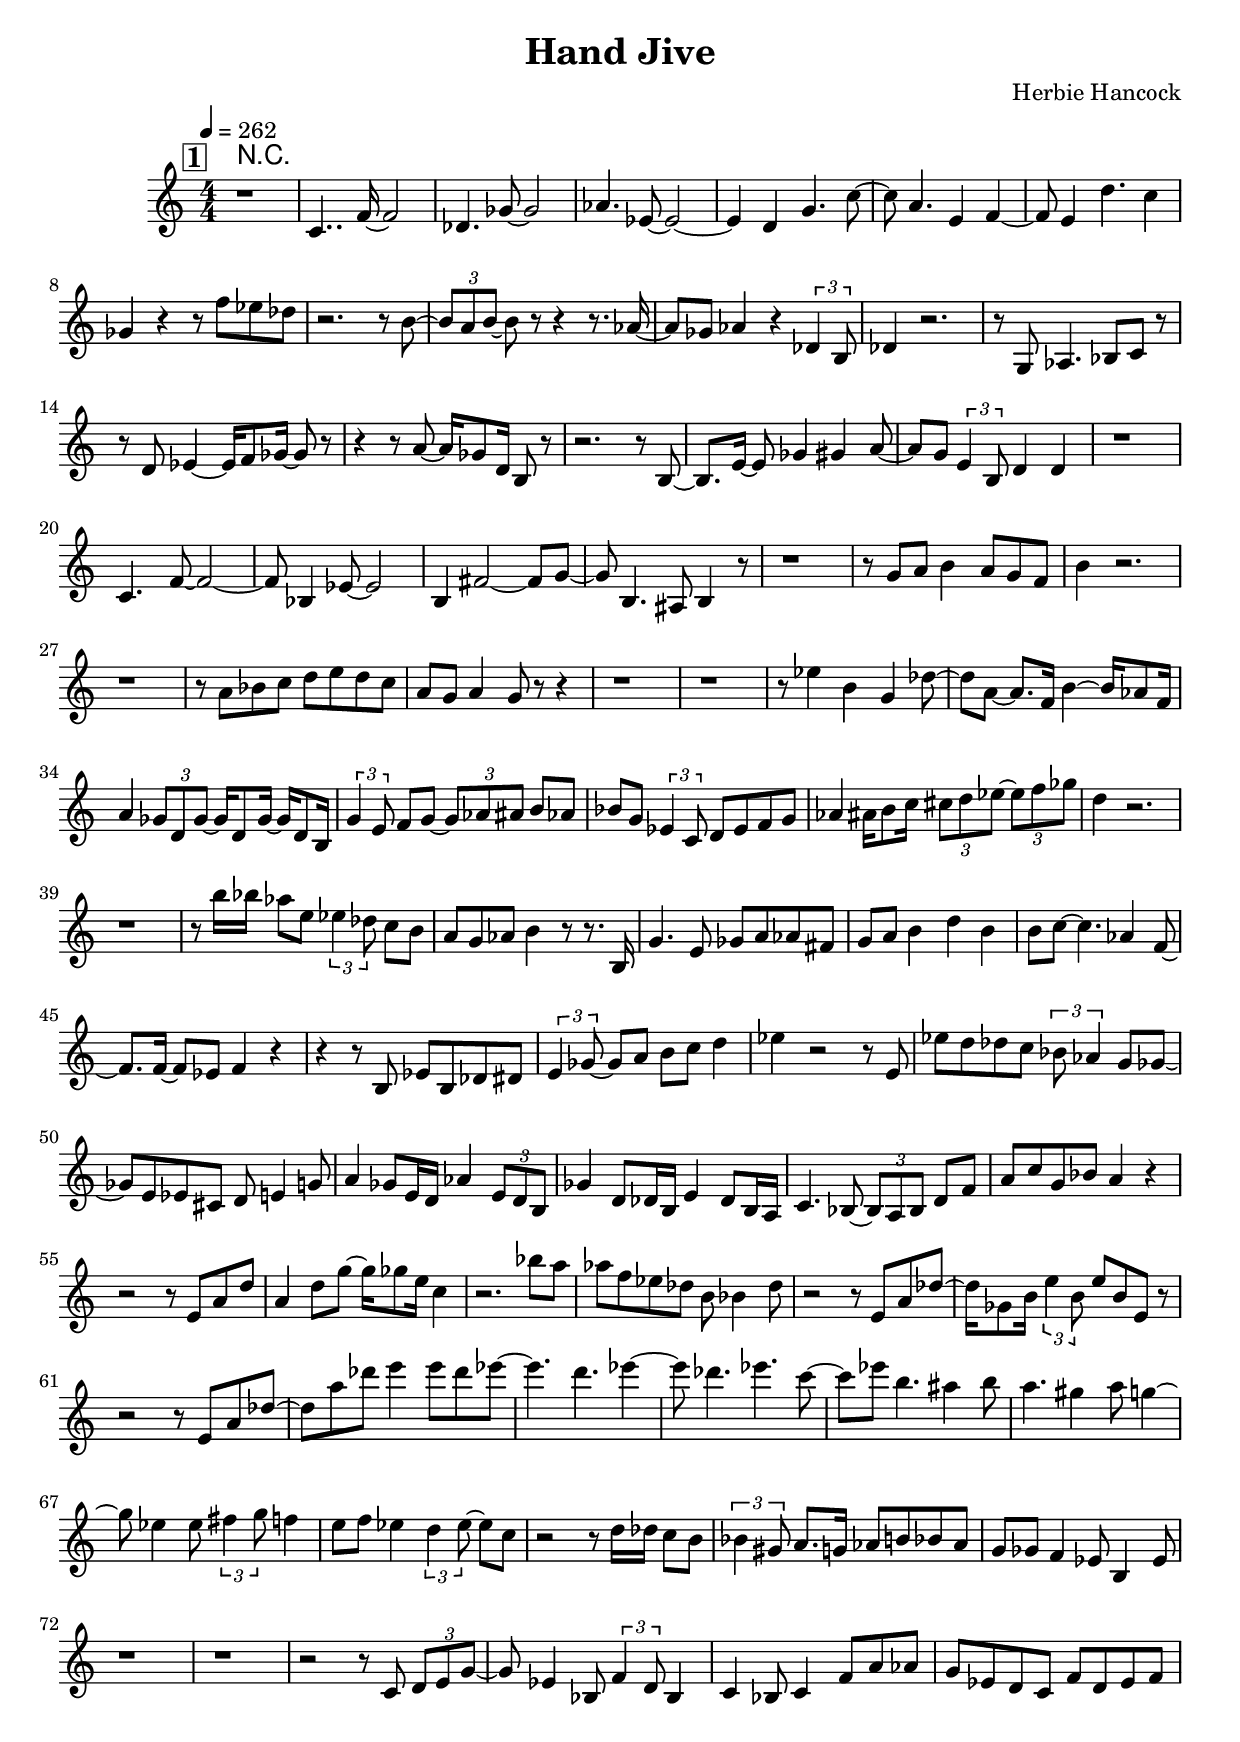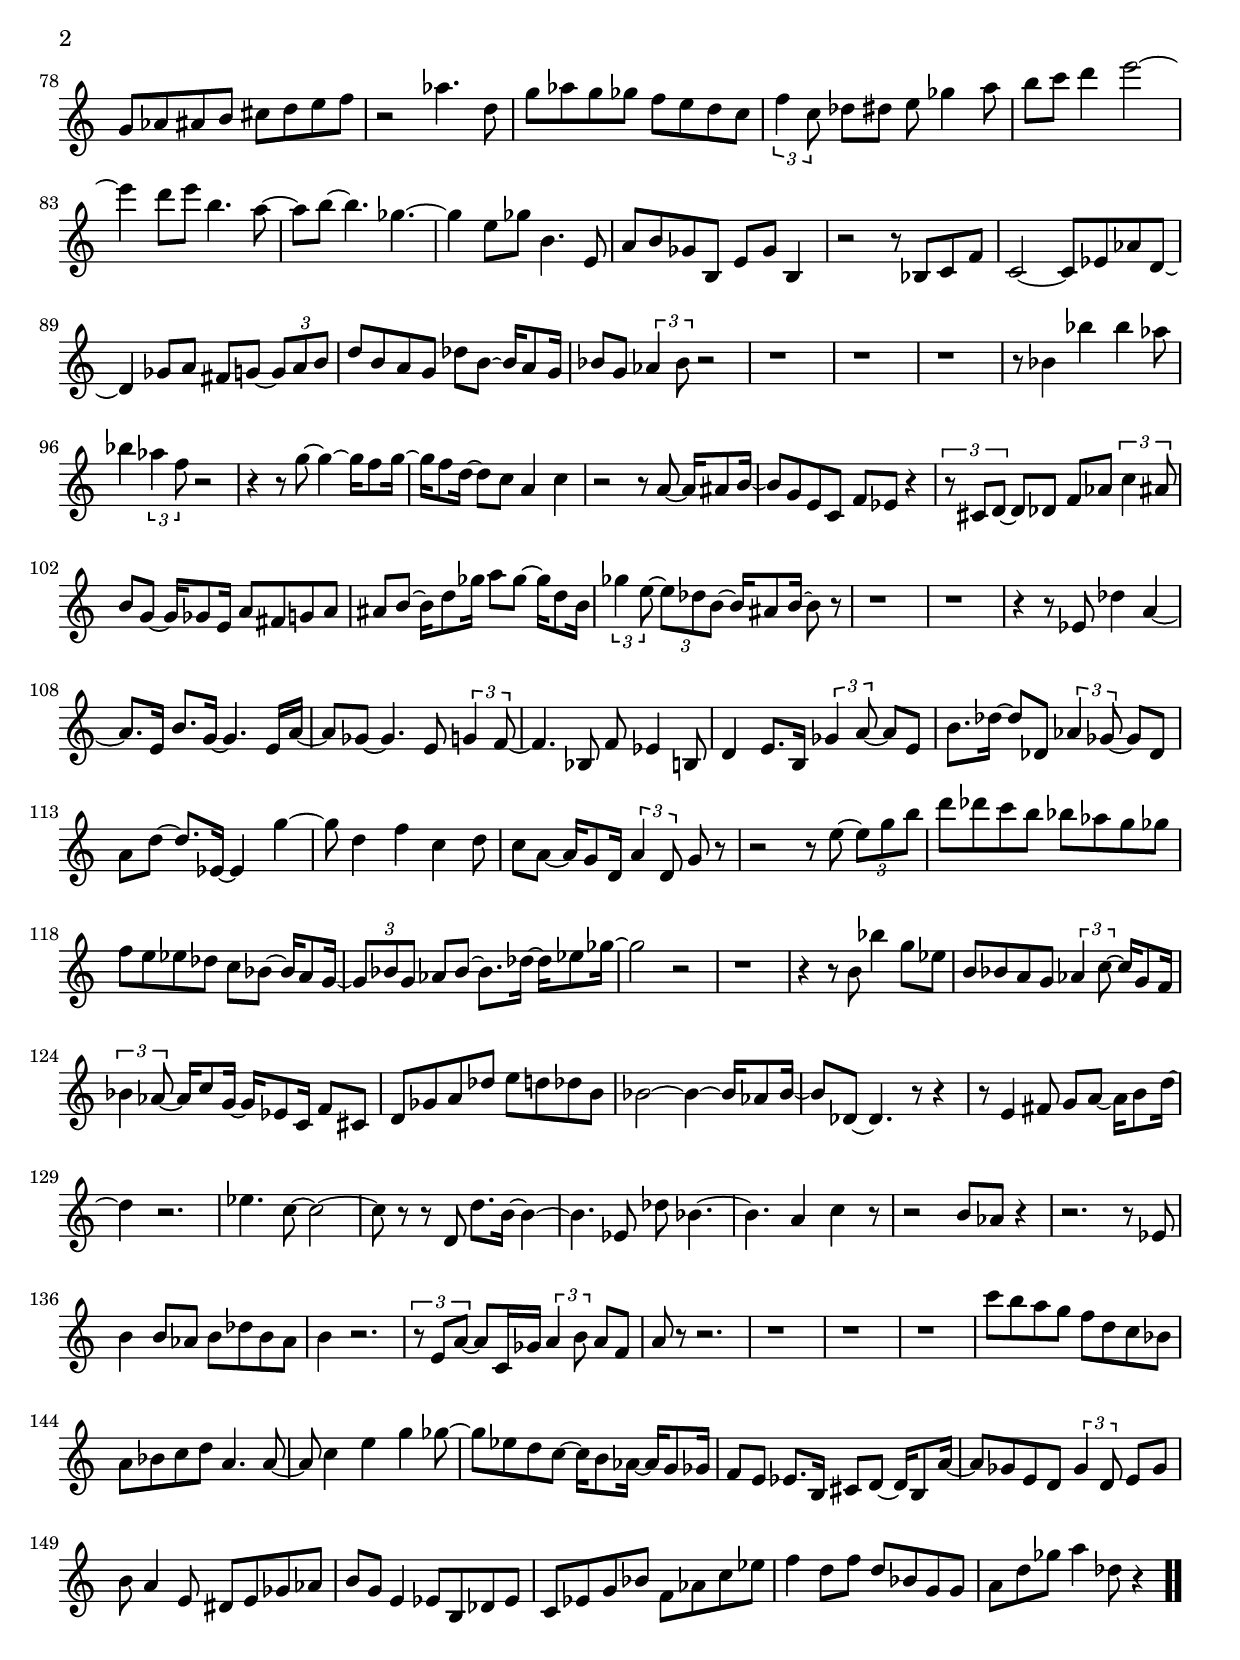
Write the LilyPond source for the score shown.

\version "2.13.2"

#(ly:set-option 'point-and-click #f)

\header {
  title = "Hand Jive"
  composer = "Herbie Hancock"
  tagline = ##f
}
global =
{
    \override Staff.TimeSignature #'style = #'()
    \time 4/4
    \clef "treble"
    \key c \major
    \override Rest #'direction = #'0
    \override MultiMeasureRest #'staff-position = #0
}
\score
{
<<
    \transpose c' c'

    \new ChordNames { \chords {
      \set majorSevenSymbol = \markup { "maj7" }
      \set minorChordModifier = \markup { \char ##x2013 }
      
      | r1
      }
      }

    \new Staff
    <<
    \transpose c' c'

    {
      \global
  		%\override Score.MetronomeMark #'transparent = ##t
  		%\override Score.MetronomeMark #'stencil = ##f
  		
  		\override HorizontalBracket #'direction = #UP
  		\override HorizontalBracket #'bracket-flare = #'(0 . 0)
  		
  		\override TextSpanner #'dash-fraction = #1.0
  		\override TextSpanner #'bound-details #'left #'text = \markup{ \concat{\draw-line #'(0 . -1.0) \draw-line #'(1.0 . 0) }}
  		\override TextSpanner #'bound-details #'right #'text = \markup{ \concat{ \draw-line #'(1.0 . 0) \draw-line #'(0 . -1.0) }}
          \set Score.markFormatter = #format-mark-box-numbers


      \tempo 4 = 262
      \set Score.currentBarNumber = #1
     
      \bar "||" \mark \default r1 
      | c'4.. f'16~ f'2 
      | des'4. ges'8~ ges'2 
      | aes'4. es'8~ es'2~ 
      | es'4 d'4 g'4. c''8~ 
      | c''8 a'4. e'4 f'4~ 
      | f'8 e'4 d''4. c''4 
      | ges'4 r4 r8 f''8 es''8 des''8 
      | r2. r8 b'8~ 
      | \tuplet 3/2 {b'8 a'8 b'8~} b'8 r8 r4 r8. aes'16~ 
      | aes'8 ges'8 aes'4 r4 \tuplet 3/2 {des'4 b8} 
      | des'4 r2. 
      | r8 g8 aes4. bes8 c'8 r8 
      | r8 d'8 es'4~ es'16 f'8 ges'16~ ges'8 r8 
      | r4 r8 a'8~ a'16 ges'8 d'16 b8 r8 
      | r2. r8 b8~ 
      | b8. e'16~ e'8 ges'4 gis'4 a'8~ 
      | a'8 g'8 \tuplet 3/2 {e'4 b8} d'4 d'4 
      | r1 
      | c'4. f'8~ f'2~ 
      | f'8 bes4 es'8~ es'2 
      | b4 fis'2~ fis'8 g'8~ 
      | g'8 b4. ais8 b4 r8 
      | r1 
      | r8 g'8 a'8 b'4 a'8 g'8 f'8 
      | b'4 r2. 
      | r1 
      | r8 a'8 bes'8 c''8 d''8 e''8 d''8 c''8 
      | a'8 g'8 a'4 g'8 r8 r4 
      | r1 
      | r1 
      | r8 es''4 b'4 g'4 des''8~ 
      | des''8 a'8~ a'8. f'16 b'4~ b'16 aes'8 f'16 
      | a'4 \tuplet 3/2 {ges'8 d'8 ges'8~} ges'16 d'8 ges'16~ ges'16 d'8 b16 
      | \tuplet 3/2 {g'4 e'8} f'8 g'8~ \tuplet 3/2 {g'8 aes'8 ais'8} b'8 aes'8 
      | bes'8 g'8 \tuplet 3/2 {es'4 c'8} d'8 es'8 f'8 g'8 
      | aes'4 ais'16 b'8 c''16 \tuplet 3/2 {cis''8 d''8 es''8~} \tuplet 3/2 {es''8 f''8 ges''8} 
      | d''4 r2. 
      | r1 
      | r8 b''16 bes''16 aes''8 e''8 \tuplet 3/2 {es''4 des''8} c''8 b'8 
      | a'8 g'8 aes'8 b'4 r8 r8. b16 
      | g'4. e'8 ges'8 a'8 aes'8 fis'8 
      | g'8 a'8 b'4 d''4 b'4 
      | b'8 c''8~ c''4. aes'4 f'8~ 
      | f'8. f'16~ f'8 es'8 f'4 r4 
      | r4 r8 b8 es'8 b8 des'8 dis'8 
      | \tuplet 3/2 {e'4 ges'8~} ges'8 a'8 b'8 c''8 d''4 
      | es''4 r2 r8 e'8 
      | es''8 d''8 des''8 c''8 \tuplet 3/2 {bes'8 aes'4} g'8 ges'8~ 
      | ges'8 e'8 es'8 cis'8 d'8 e'4 g'8 
      | a'4 ges'8 e'16 d'16 aes'4 \tuplet 3/2 {e'8 d'8 b8} 
      | ges'4 d'8 des'16 b16 e'4 des'8 b16 a16 
      | c'4. bes8~ \tuplet 3/2 {bes8 a8 bes8} d'8 f'8 
      | a'8 c''8 g'8 bes'8 a'4 r4 
      | r2 r8 e'8 a'8 d''8 
      | a'4 d''8 g''8~ g''16 ges''8 e''16 c''4 
      | r2. bes''8 a''8 
      | aes''8 f''8 es''8 des''8 b'8 bes'4 des''8 
      | r2 r8 e'8 a'8 des''8~ 
      | des''16 ges'8 b'16 \tuplet 3/2 {e''4 b'8} e''8 b'8 e'8 r8 
      | r2 r8 e'8 a'8 des''8~ 
      | des''8 a''8 des'''8 e'''4 e'''8 des'''8 es'''8~ 
      | es'''4. d'''4. es'''4~ 
      | es'''8 des'''4. es'''4. c'''8~ 
      | c'''8 es'''8 b''4. ais''4 b''8 
      | a''4. gis''4 a''8 g''4~ 
      | g''8 es''4 es''8 \tuplet 3/2 {fis''4 g''8} f''4 
      | e''8 f''8 es''4 \tuplet 3/2 {d''4 es''8~} es''8 c''8 
      | r2 r8 d''16 des''16 c''8 b'8 
      | \tuplet 3/2 {bes'4 gis'8} a'8. g'16 aes'8 b'8 bes'8 aes'8 
      | g'8 ges'8 f'4 es'8 b4 es'8 
      | r1 
      | r1 
      | r2 r8 c'8 \tuplet 3/2 {d'8 e'8 g'8~} 
      | g'8 es'4 bes8 \tuplet 3/2 {f'4 d'8} bes4 
      | c'4 bes8 c'4 f'8 a'8 aes'8 
      | g'8 es'8 d'8 c'8 f'8 d'8 es'8 f'8 
      | g'8 aes'8 ais'8 b'8 cis''8 d''8 e''8 f''8 
      | r2 aes''4. d''8 
      | g''8 aes''8 g''8 ges''8 f''8 e''8 d''8 c''8 
      | \tuplet 3/2 {f''4 c''8} des''8 dis''8 e''8 ges''4 a''8 
      | b''8 c'''8 d'''4 e'''2~ 
      | e'''4 d'''8 e'''8 b''4. a''8~ 
      | a''8 b''8~ b''4. ges''4.~ 
      | ges''4 e''8 ges''8 b'4. e'8 
      | a'8 b'8 ges'8 b8 e'8 ges'8 b4 
      | r2 r8 bes8 c'8 f'8 
      | c'2~ c'8 es'8 aes'8 d'8~ 
      | d'4 ges'8 a'8 fis'8 g'8~ \tuplet 3/2 {g'8 a'8 b'8} 
      | d''8 b'8 a'8 g'8 des''8 b'8~ b'16 a'8 g'16 
      | bes'8 g'8 \tuplet 3/2 {aes'4 bes'8} r2 
      | r1 
      | r1 
      | r1 
      | r8 bes'4 bes''4 bes''4 aes''8 
      | bes''4 \tuplet 3/2 {aes''4 f''8} r2 
      | r4 r8 g''8~ g''4~ g''16 f''8 g''16~ 
      | g''16 f''8 d''16~ d''8 c''8 a'4 c''4 
      | r2 r8 a'8~ a'16 ais'8 b'16~ 
      | b'8 g'8 e'8 c'8 f'8 es'8 r4 
      | \tuplet 3/2 {r8 cis'8 d'8~} d'8 des'8 f'8 aes'8 \tuplet 3/2 {c''4 ais'8} 
      | b'8 g'8~ g'16 ges'8 e'16 a'8 fis'8 g'8 a'8 
      | ais'8 b'8~ b'16 d''8 ges''16 a''8 ges''8~ ges''16 d''8 b'16 
      | \tuplet 3/2 {ges''4 e''8~} \tuplet 3/2 {e''8 des''8 b'8~} b'16 ais'8 b'16~ b'8 r8 
      | r1 
      | r1 
      | r4 r8 es'8 des''4 a'4~ 
      | a'8. e'16 b'8. g'16~ g'4. e'16 a'16~ 
      | a'8 ges'8~ ges'4. e'8 \tuplet 3/2 {g'4 f'8~} 
      | f'4. bes8 f'8 es'4 b8 
      | d'4 e'8. b16 \tuplet 3/2 {ges'4 a'8~} a'8 e'8 
      | b'8. des''16~ des''8 des'8 \tuplet 3/2 {aes'4 ges'8~} ges'8 des'8 
      | a'8 d''8~ d''8. es'16~ es'4 g''4~ 
      | g''8 d''4 f''4 c''4 d''8 
      | c''8 a'8~ a'16 g'8 d'16 \tuplet 3/2 {a'4 d'8} g'8 r8 
      | r2 r8 e''8~ \tuplet 3/2 {e''8 g''8 b''8} 
      | d'''8 des'''8 c'''8 b''8 bes''8 aes''8 g''8 ges''8 
      | f''8 e''8 es''8 des''8 c''8 bes'8~ bes'16 a'8 g'16~ 
      | \tuplet 3/2 {g'8 bes'8 g'8} aes'8 bes'8~ bes'8. des''16~ des''16 es''8 ges''16~ 
      | ges''2 r2 
      | r1 
      | r4 r8 b'8 bes''4 g''8 es''8 
      | b'8 bes'8 a'8 g'8 \tuplet 3/2 {aes'4 c''8~} c''16 g'8 f'16 
      | \tuplet 3/2 {bes'4 aes'8~} aes'16 c''8 g'16~ g'16 es'8 c'16 f'8 cis'8 
      | d'8 ges'8 a'8 des''8 e''8 d''8 des''8 b'8 
      | bes'2~ bes'4~ bes'16 aes'8 bes'16~ 
      | bes'8 des'8~ des'4. r8 r4 
      | r8 e'4 fis'8 g'8 a'8~ a'16 b'8 d''16~ 
      | d''4 r2. 
      | es''4. c''8~ c''2~ 
      | c''8 r8 r8 d'8 d''8. b'16~ b'4~ 
      | b'4. es'8 des''8 bes'4.~ 
      | bes'4. a'4 c''4 r8 
      | r2 b'8 aes'8 r4 
      | r2. r8 es'8 
      | b'4 b'8 aes'8 b'8 des''8 b'8 aes'8 
      | b'4 r2. 
      | \tuplet 3/2 {r8 e'8 a'8~} a'8 c'16 ges'16 \tuplet 3/2 {a'4 b'8} a'8 f'8 
      | a'8 r8 r2. 
      | r1 
      | r1 
      | r1 
      | c'''8 b''8 a''8 g''8 f''8 d''8 c''8 bes'8 
      | a'8 bes'8 c''8 d''8 a'4. a'8~ 
      | a'8 c''4 e''4 g''4 ges''8~ 
      | ges''8 es''8 d''8 c''8~ c''16 b'8 aes'16~ aes'16 g'8 ges'16 
      | f'8 e'8 es'8. b16 cis'8 d'8~ d'16 b8 a'16~ 
      | a'8 ges'8 e'8 d'8 \tuplet 3/2 {ges'4 d'8} e'8 ges'8 
      | b'8 a'4 e'8 dis'8 e'8 ges'8 aes'8 
      | b'8 g'8 e'4 es'8 b8 des'8 es'8 
      | c'8 es'8 g'8 bes'8 f'8 aes'8 c''8 es''8 
      | f''4 d''8 f''8 d''8 bes'8 g'8 g'8 
      | a'8 d''8 ges''8 a''4 des''8 r4\bar  ".."
    }
    >>
>>    
}
